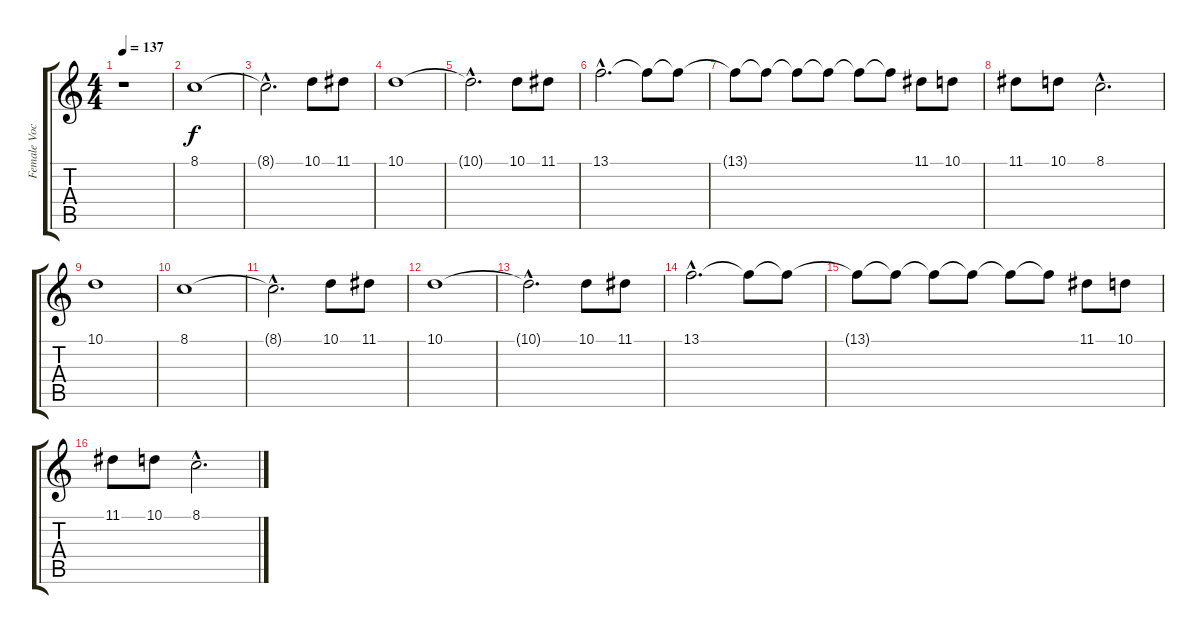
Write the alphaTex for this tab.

\track ("Female Vocals" "Female Voc") {instrument choiraahs}
\staff {score tabs}
\tuning (E4 B3 G3 D3 A2 E2) {hide}
\ts (4 4)
\tempo 137
\clef g2
\ks c
r.1{dy f} |
8.1.1 |
8.1{hac t}.2{d} 10.1.8 11.1.8 |
10.1.1 |
10.1{hac t}.2{d} 10.1.8 11.1.8 |
13.1{hac}.2{d} 13.1{t}.8 13.1{t}.8 |
13.1{t}.8 13.1{t}.8 13.1{t}.8 13.1{t}.8 13.1{t}.8 13.1{t}.8 11.1.8 10.1.8 |
11.1.8 10.1.8 8.1{hac}.2{d} |
10.1.1 |
8.1.1 |
8.1{hac t}.2{d} 10.1.8 11.1.8 |
10.1.1 |
10.1{hac t}.2{d} 10.1.8 11.1.8 |
13.1{hac}.2{d} 13.1{t}.8 13.1{t}.8 |
13.1{t}.8 13.1{t}.8 13.1{t}.8 13.1{t}.8 13.1{t}.8 13.1{t}.8 11.1.8 10.1.8 |
11.1.8 10.1.8 8.1{hac}.2{d}
